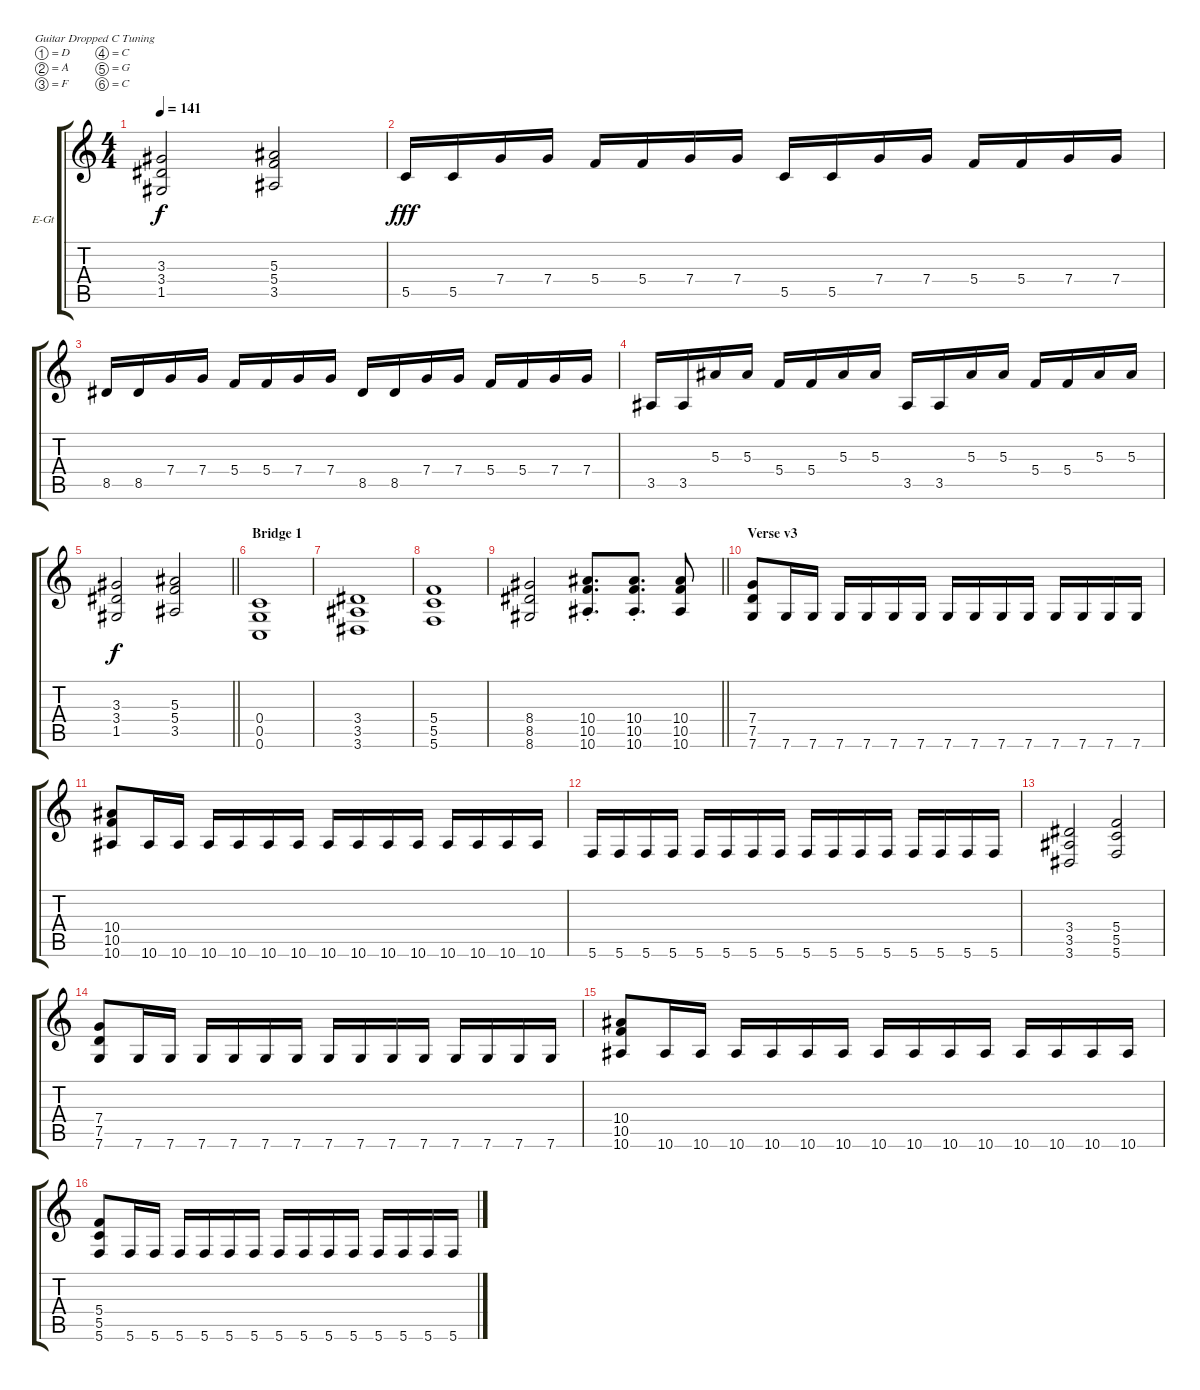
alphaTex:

\bracketExtendMode groupsimilarinstruments
\firstSystemTrackNameOrientation horizontal
\otherSystemsTrackNameOrientation horizontal
\track ("Guitar Rhythm (Left)" "E-Gt") {solo instrument overdrivenguitar}
\staff {score tabs}
\tuning (D4 A3 F3 C3 G2 C2)
\ts (4 4)
\tempo 141
\clef g2
\ks c
(3.3 3.4 1.5).2{dy f} (5.3 5.4 3.5).2 |
5.5.16{dy fff} 5.5.16 7.4.16 7.4.16 5.4.16 5.4.16 7.4.16 7.4.16 5.5.16 5.5.16 7.4.16 7.4.16 5.4.16 5.4.16 7.4.16 7.4.16 |
8.5.16 8.5.16 7.4.16 7.4.16 5.4.16 5.4.16 7.4.16 7.4.16 8.5.16 8.5.16 7.4.16 7.4.16 5.4.16 5.4.16 7.4.16 7.4.16 |
3.5.16 3.5.16 5.3.16 5.3.16 5.4.16 5.4.16 5.3.16 5.3.16 3.5.16 3.5.16 5.3.16 5.3.16 5.4.16 5.4.16 5.3.16 5.3.16 |
\barLineRight lightlight
(3.3 3.4 1.5).2{dy f} (5.3 5.4 3.5).2 |
\section ("" "Bridge 1")
(0.4 0.5 0.6).1 |
(3.4 3.5 3.6).1 |
(5.4 5.5 5.6).1 |
\barLineRight lightlight
(8.4 8.5 8.6).2 (10.4{st} 10.5{st} 10.6{st}).8{d} (10.4{st} 10.5{st} 10.6{st}).8{d} (10.4 10.5 10.6).8 |
\section ("" "Verse v3")
(7.4 7.5 7.6).8 7.6.16 7.6.16 7.6.16 7.6.16 7.6.16 7.6.16 7.6.16 7.6.16 7.6.16 7.6.16 7.6.16 7.6.16 7.6.16 7.6.16 |
(10.4 10.5 10.6).8 10.6.16 10.6.16 10.6.16 10.6.16 10.6.16 10.6.16 10.6.16 10.6.16 10.6.16 10.6.16 10.6.16 10.6.16 10.6.16 10.6.16 |
5.6.16 5.6.16 5.6.16 5.6.16 5.6.16 5.6.16 5.6.16 5.6.16 5.6.16 5.6.16 5.6.16 5.6.16 5.6.16 5.6.16 5.6.16 5.6.16 |
(3.4 3.5 3.6).2 (5.4 5.5 5.6).2 |
(7.4 7.5 7.6).8 7.6.16 7.6.16 7.6.16 7.6.16 7.6.16 7.6.16 7.6.16 7.6.16 7.6.16 7.6.16 7.6.16 7.6.16 7.6.16 7.6.16 |
(10.4 10.5 10.6).8 10.6.16 10.6.16 10.6.16 10.6.16 10.6.16 10.6.16 10.6.16 10.6.16 10.6.16 10.6.16 10.6.16 10.6.16 10.6.16 10.6.16 |
(5.4 5.5 5.6).8 5.6.16 5.6.16 5.6.16 5.6.16 5.6.16 5.6.16 5.6.16 5.6.16 5.6.16 5.6.16 5.6.16 5.6.16 5.6.16 5.6.16
